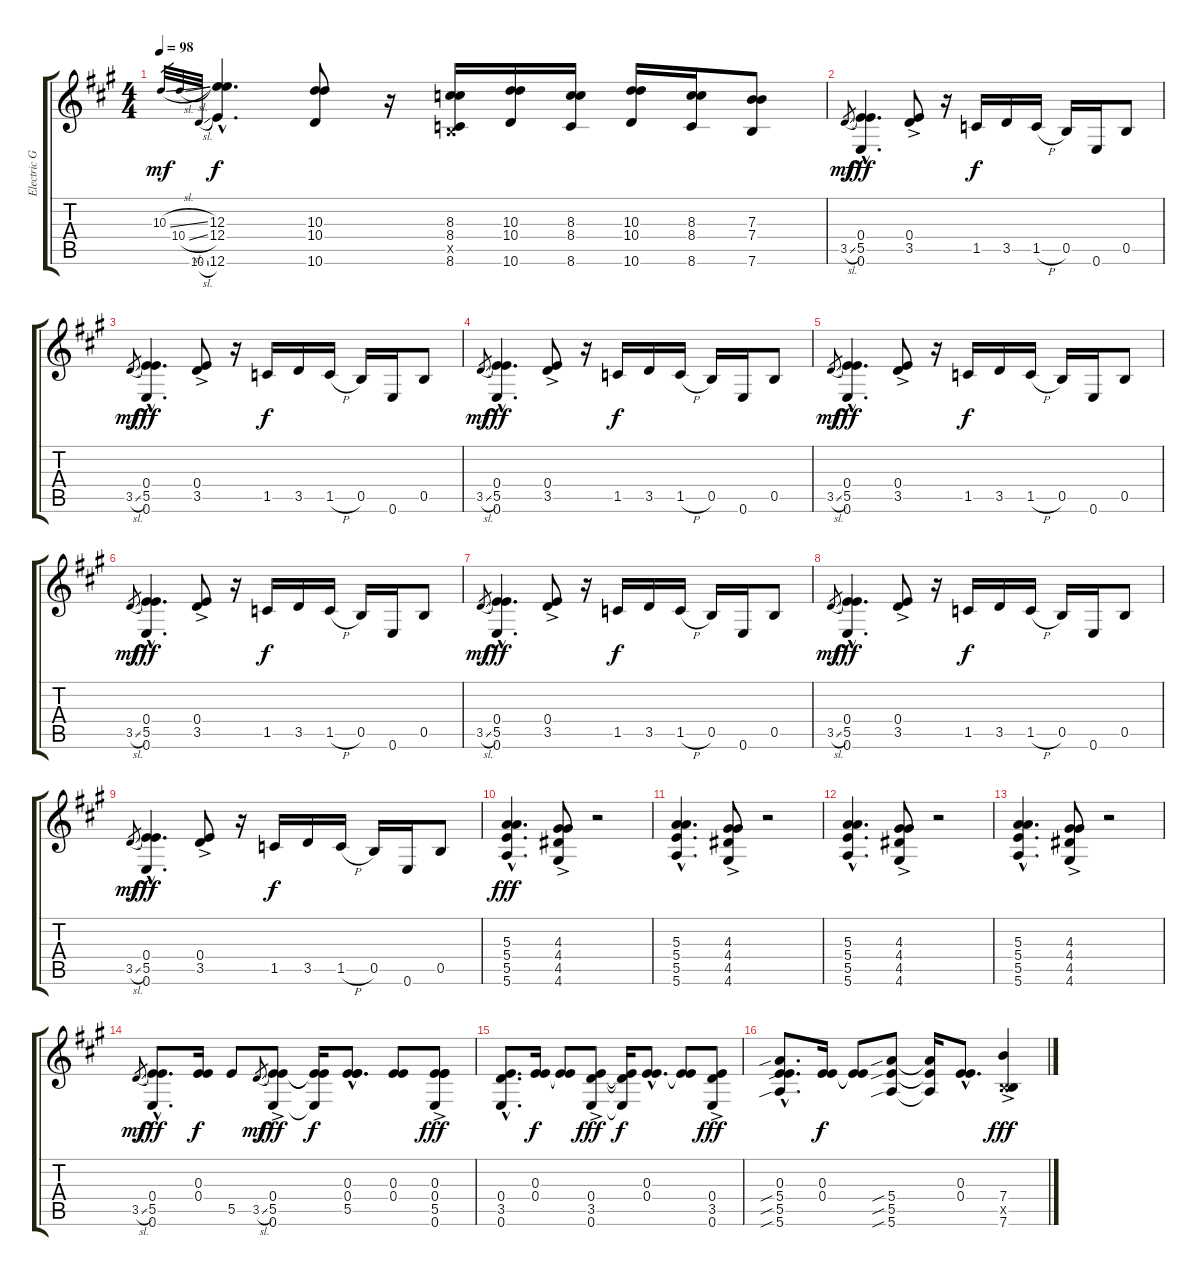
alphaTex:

\track ("Electric Guitar 1" "Electric G") {instrument distortionguitar}
\staff {score tabs}
\tuning (E4 B3 E3 E3 B2 E2) {hide}
\ts (4 4)
\tempo 98
\clef g2
\ks a
10.3{sl}.32{gr dy mf} 10.4{sl}.32{gr} 10.6{sl}.32{gr} (12.3{hac} 12.4{hac} 12.6{hac}).4{d dy f} (10.3 10.4 10.6).8 r.16 (8.3 8.4 0.5{x} 8.6).16 (10.3 10.4 10.6).16 (8.3 8.4 8.6).16 (10.3 10.4 10.6).16 (8.3 8.4 8.6).16 (7.3 7.4 7.6).8 |
3.5{sl}.8{gr dy mf} (0.4{hac} 5.5{hac} 0.6{hac}).4{d dy fff} (0.4{ac} 3.5{ac}).8 r.16 1.5.16{dy f} 3.5.16 1.5{h}.16 0.5.16 0.6.16 0.5.8 |
3.5{sl}.8{gr dy mf} (0.4{hac} 5.5{hac} 0.6{hac}).4{d dy fff} (0.4{ac} 3.5{ac}).8 r.16 1.5.16{dy f} 3.5.16 1.5{h}.16 0.5.16 0.6.16 0.5.8 |
3.5{sl}.8{gr dy mf} (0.4{hac} 5.5{hac} 0.6{hac}).4{d dy fff} (0.4{ac} 3.5{ac}).8 r.16 1.5.16{dy f} 3.5.16 1.5{h}.16 0.5.16 0.6.16 0.5.8 |
3.5{sl}.8{gr dy mf} (0.4{hac} 5.5{hac} 0.6{hac}).4{d dy fff} (0.4{ac} 3.5{ac}).8 r.16 1.5.16{dy f} 3.5.16 1.5{h}.16 0.5.16 0.6.16 0.5.8 |
3.5{sl}.8{gr dy mf} (0.4{hac} 5.5{hac} 0.6{hac}).4{d dy fff} (0.4{ac} 3.5{ac}).8 r.16 1.5.16{dy f} 3.5.16 1.5{h}.16 0.5.16 0.6.16 0.5.8 |
3.5{sl}.8{gr dy mf} (0.4{hac} 5.5{hac} 0.6{hac}).4{d dy fff} (0.4{ac} 3.5{ac}).8 r.16 1.5.16{dy f} 3.5.16 1.5{h}.16 0.5.16 0.6.16 0.5.8 |
3.5{sl}.8{gr dy mf} (0.4{hac} 5.5{hac} 0.6{hac}).4{d dy fff} (0.4{ac} 3.5{ac}).8 r.16 1.5.16{dy f} 3.5.16 1.5{h}.16 0.5.16 0.6.16 0.5.8 |
3.5{sl}.8{gr dy mf} (0.4{hac} 5.5{hac} 0.6{hac}).4{d dy fff} (0.4{ac} 3.5{ac}).8 r.16 1.5.16{dy f} 3.5.16 1.5{h}.16 0.5.16 0.6.16 0.5.8 |
(5.3{hac} 5.4{hac} 5.5{hac} 5.6{hac}).4{d dy fff} (4.3{ac} 4.4{ac} 4.5{ac} 4.6{ac}).8 r.2 |
(5.3{hac} 5.4{hac} 5.5{hac} 5.6{hac}).4{d} (4.3{ac} 4.4{ac} 4.5{ac} 4.6{ac}).8 r.2 |
(5.3{hac} 5.4{hac} 5.5{hac} 5.6{hac}).4{d} (4.3{ac} 4.4{ac} 4.5{ac} 4.6{ac}).8 r.2 |
(5.3{hac} 5.4{hac} 5.5{hac} 5.6{hac}).4{d} (4.3{ac} 4.4{ac} 4.5{ac} 4.6{ac}).8 r.2 |
3.5{sl}.8{gr dy mf} (0.4{hac} 5.5{hac} 0.6{hac}).8{d dy fff} (0.3 0.4).16{dy f} 5.5.8 3.5{sl}.8{gr dy mf} (0.4{ac} 5.5{ac} 0.6{ac}).8{dy fff} (0.4{t} 5.5{t} 0.6{t}).16{dy f} (0.3{hac} 0.4{hac} 5.5{hac}).8{d} (0.3 0.4).8 (0.3{ac} 0.4{ac} 5.5{ac} 0.6{ac}).8{dy fff} |
(0.4{hac} 3.5{hac} 0.6{hac}).8{d} (0.3 0.4).16{dy f} (0.3{t} 0.4{t}).8 (0.4{ac} 3.5{ac} 0.6{ac}).8{dy fff} (0.4{t} 3.5{t} 0.6{t}).16{dy f} (0.3{hac} 0.4{hac}).8{d} (0.3{t} 0.4{t}).8 (0.4{ac} 3.5{ac} 0.6{ac}).8{dy fff} |
(0.3{hac} 5.4{sib hac} 5.5{sib hac} 5.6{sib hac}).8{d} (0.3 0.4).16{dy f} (0.3{t} 0.4{t}).8 (5.4{sib} 5.5{sib} 5.6{sib}).8 (5.4{t} 5.5{t} 5.6{t}).16 (0.3{hac} 0.4{hac}).8{d} (7.4{ac} 0.5{ac x} 7.6{ac}).4{dy fff}
